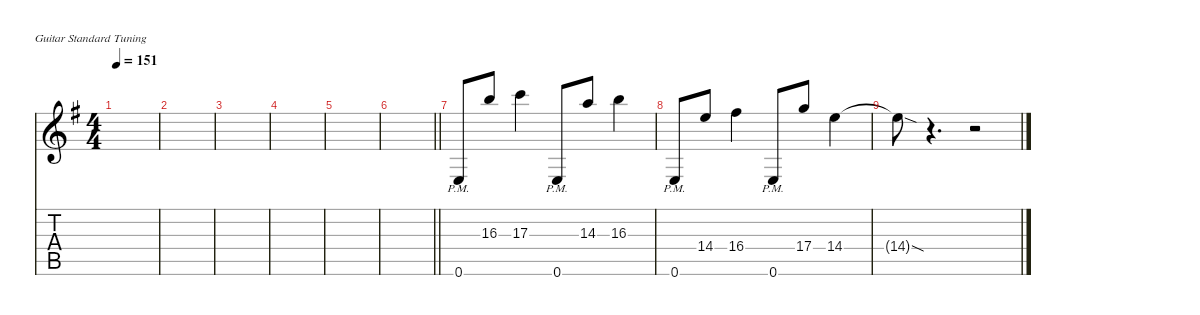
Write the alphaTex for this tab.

\defaultSystemsLayout 4
\hideDynamics
\bracketExtendMode nobrackets
\singleTrackTrackNamePolicy hidden
\multiTrackTrackNamePolicy hidden
\otherSystemsTrackNameOrientation horizontal
\track ("Kirk Hammet" "dist.guit.") {defaultSystemsLayout 16 instrument distortionguitar}
\staff {score tabs}
\tuning (E4 B3 G3 D3 A2 E2)
\ts (4 4)
\tempo 151
\clef g2
\ks eminor
|
|
|
|
|
\barLineRight lightlight
|
0.6{pm acc forcenatural}.8{dy mp beam Up} 16.3{acc forcenatural}.8{dy f beam Up} 17.3{acc forcenatural}.4{beam Down} 0.6{pm acc forcenatural}.8{dy mp beam Up} 14.3{acc forcenatural}.8{dy f beam Up} 16.3{acc forcenatural}.4{beam Down} |
0.6{pm acc forcenatural}.8{dy mp beam Up} 14.4{acc forcenatural}.8{dy f beam Up} 16.4{acc #}.4{beam Down} 0.6{pm acc forcenatural}.8{dy mp beam Up} 17.4{acc forcenatural}.8{dy f beam Up} 14.4{acc forcenatural}.4{beam Down} |
14.4{sod t acc forcenatural}.8{beam Down} r.4{d beam Down} r.2{beam Down}
